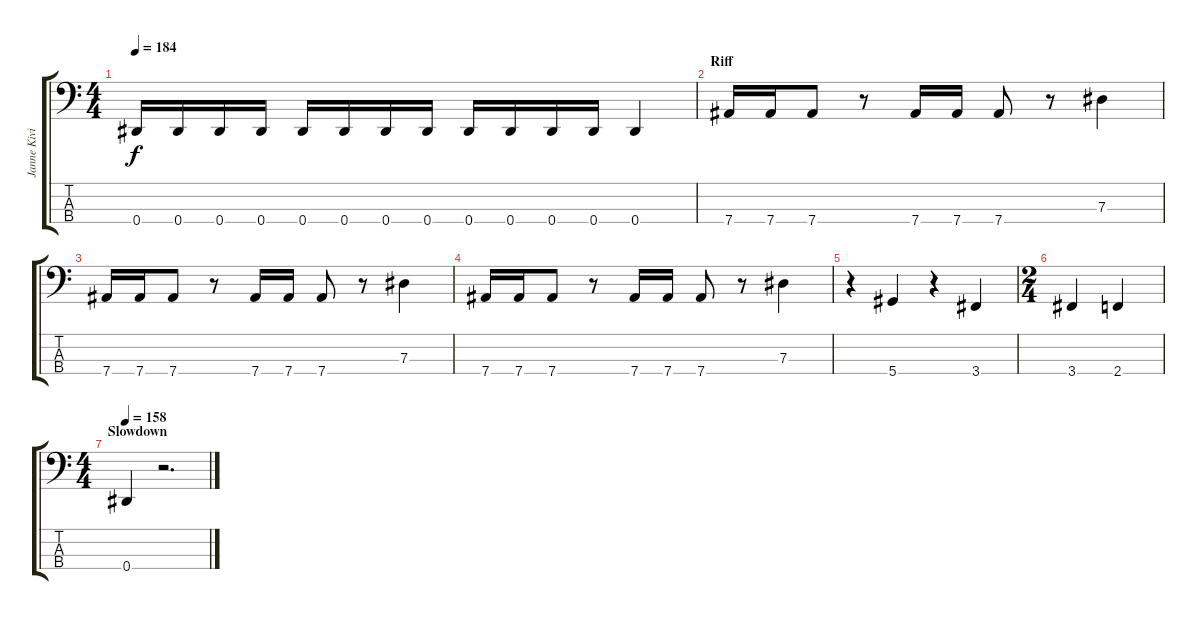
\track ("Janne Kivilahti - Bass" "Janne Kivi") {instrument electricbassfinger}
\staff {score tabs}
\tuning (Gb2 Db2 Ab1 Eb1) {hide}
\ts (4 4)
\tempo 184
\clef f4
\ks c
0.4.16{dy f} 0.4.16 0.4.16 0.4.16 0.4.16 0.4.16 0.4.16 0.4.16 0.4.16 0.4.16 0.4.16 0.4.16 0.4.4 |
\section ("" "Riff")
7.4.16 7.4.16 7.4.8 r.8 7.4.16 7.4.16 7.4.8 r.8 7.3.4 |
7.4.16 7.4.16 7.4.8 r.8 7.4.16 7.4.16 7.4.8 r.8 7.3.4 |
7.4.16 7.4.16 7.4.8 r.8 7.4.16 7.4.16 7.4.8 r.8 7.3.4 |
r.4 5.4.4 r.4 3.4.4 |
\ts (2 4)
3.4.4 2.4.4 |
\ts (4 4)
\section ("" "Slowdown")
\tempo 158
0.4.4 r.2{d}
